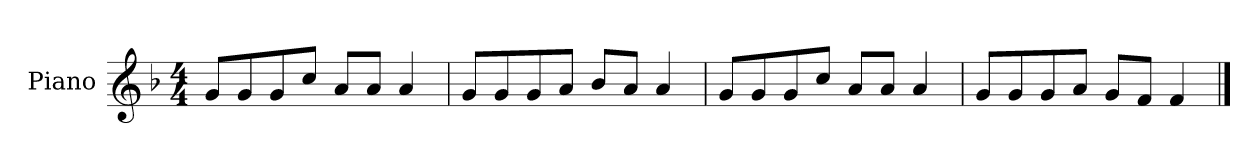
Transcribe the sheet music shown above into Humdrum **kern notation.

**kern
*part1
*staff1
*I"Piano
*I'P-no
*clefG2
*k[b-]
*M4/4
*MM90
=1
8g/L
8g/
8g/
8cc/J
8a/L
8a/J
4a/
=2
8g/L
8g/
8g/
8a/J
8b-/L
8a/J
4a/
=3
8g/L
8g/
8g/
8cc/J
8a/L
8a/J
4a/
=4
8g/L
8g/
8g/
8a/J
8g/L
8f/J
4f/
==
*-
